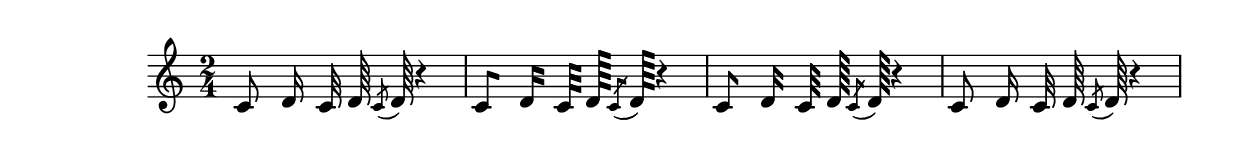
% DO NOT EDIT this file manually; it is automatically
% generated from Documentation/snippets/new
% Make any changes in Documentation/snippets/new/
% and then run scripts/auxiliar/makelsr.py
%
% This file is in the public domain.
%% Note: this file works from version 2.17.6
\version "2.17.6"

\header {
  lsrtags = "rhythms, tweaks-and-overrides"

  texidoc = "
Alternative styles of flag on eighth and shorter notes can be displayed
by overriding the @code{stencil} property of @code{Flag}.  Valid values
are @code{modern-straight-flag} and @code{old-straight-flag}.

"
  doctitle = "Using alternative flag styles"
} % begin verbatim


testnotes = {
  \autoBeamOff
  c8 d16 c32 d64 \acciaccatura { c8 } d64 r4
}

\relative c' {
  \time 2/4
  \testnotes

  \override Flag.stencil = #modern-straight-flag
  \testnotes

  \override Flag.stencil = #old-straight-flag
  \testnotes

  \revert Flag.stencil
  \testnotes
}
